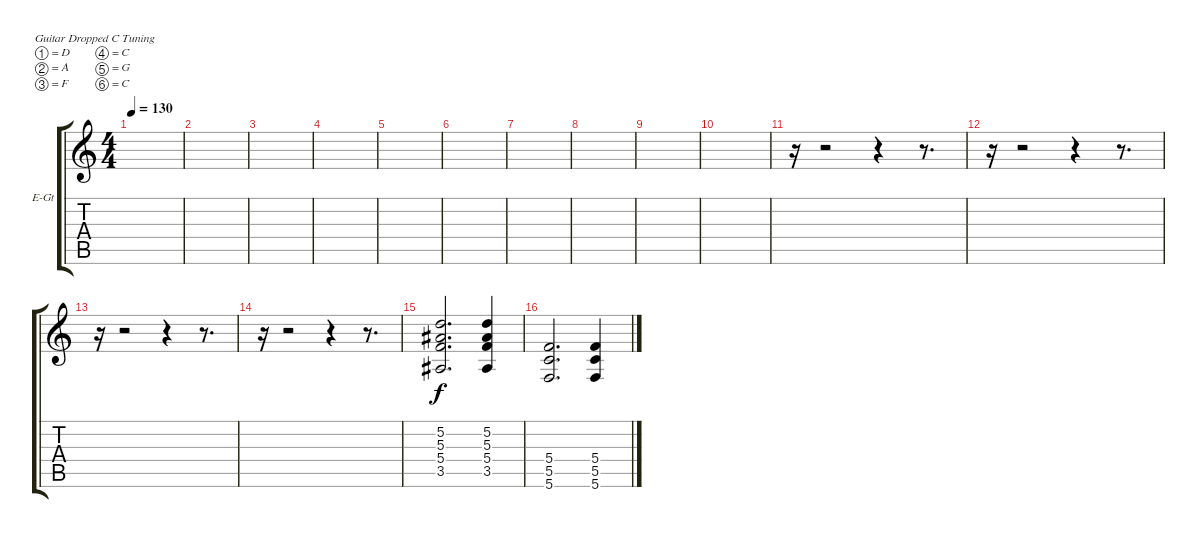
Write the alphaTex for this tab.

\bracketExtendMode groupsimilarinstruments
\firstSystemTrackNameOrientation horizontal
\otherSystemsTrackNameOrientation horizontal
\track ("Piste 3" "E-Gt") {instrument overdrivenguitar}
\staff {score tabs}
\tuning (D4 A3 F3 C3 G2 C2)
\ts (4 4)
\tempo 130
\clef g2
\ks c
|
|
|
|
|
|
|
|
|
|
r.16 r.2 r.4 r.8{d} |
r.16 r.2 r.4 r.8{d} |
r.16 r.2 r.4 r.8{d} |
r.16 r.2 r.4 r.8{d} |
(5.4 3.5 5.3 5.2).2{d} (5.4 3.5 5.3 5.2).4 |
(5.4 5.5 5.6).2{d} (5.4 5.5 5.6).4
